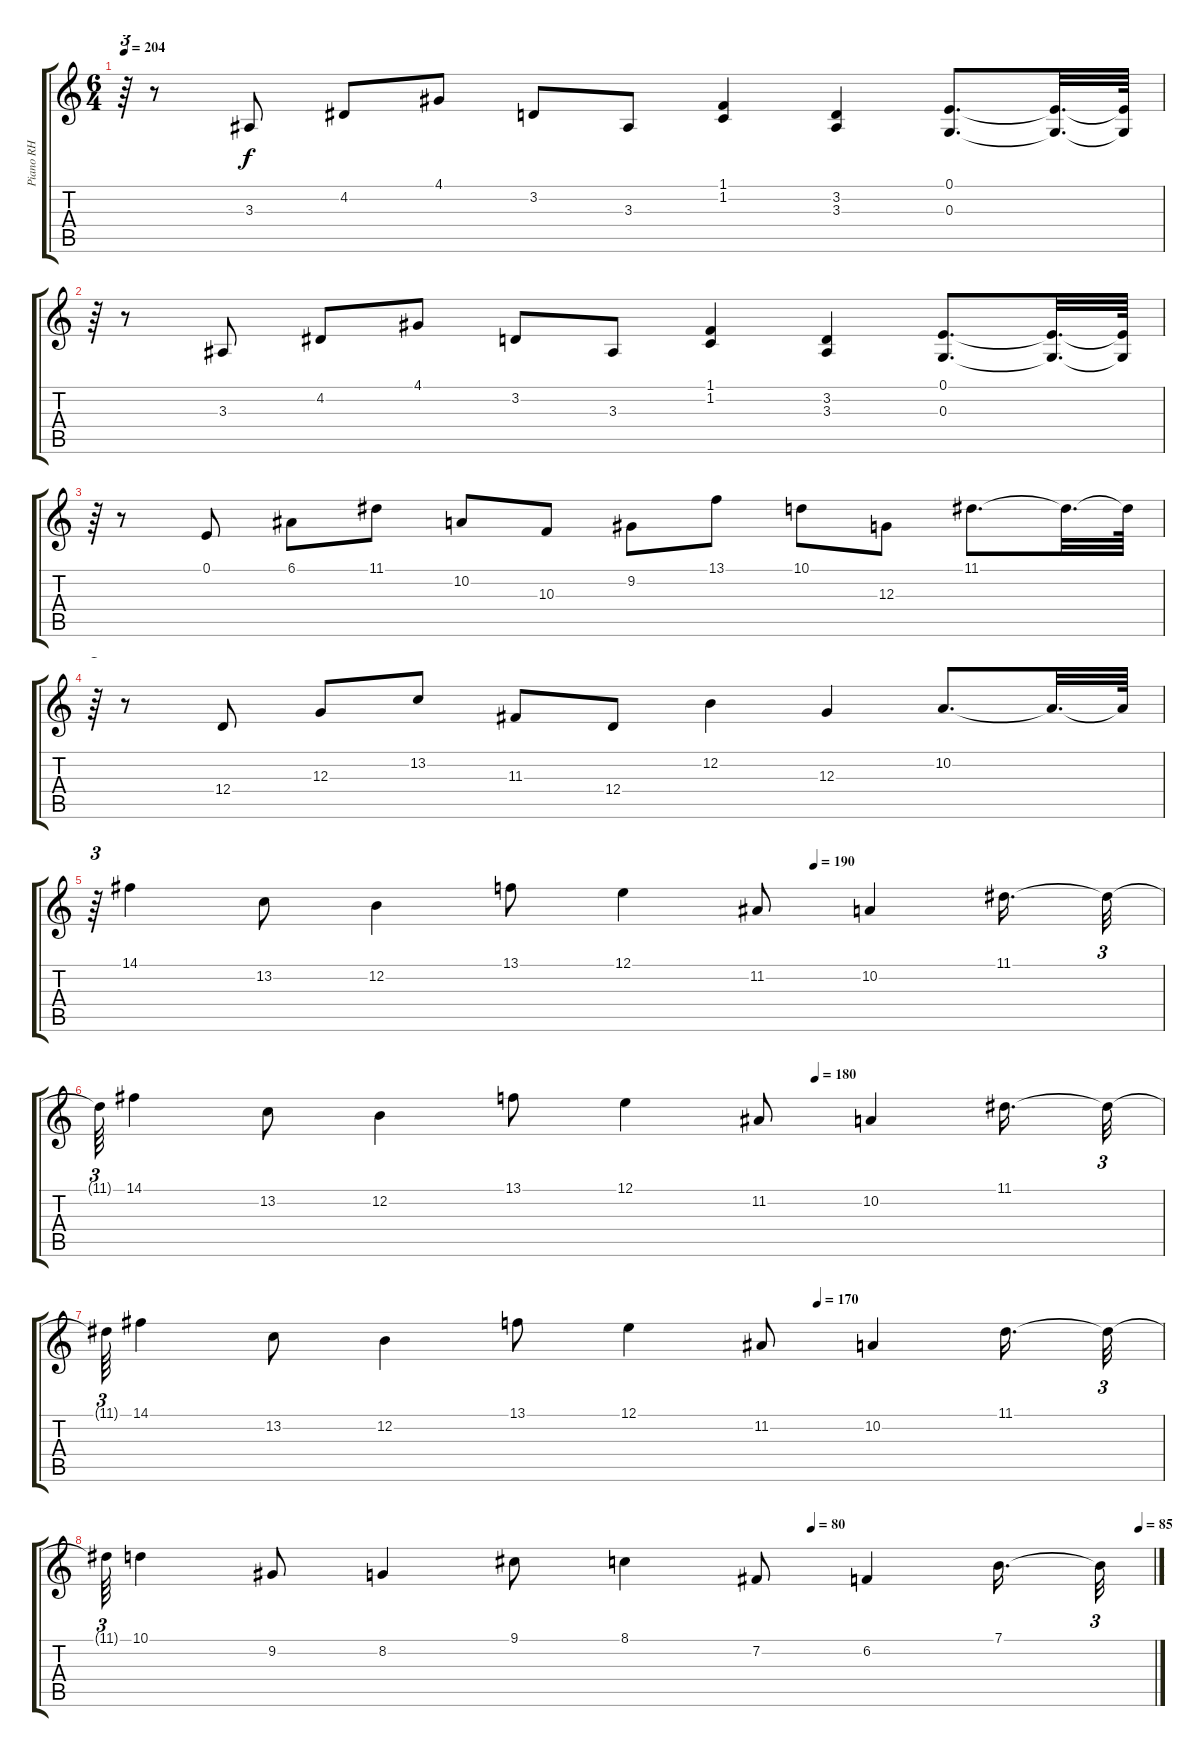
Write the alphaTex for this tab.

\track ("Piano RH" "Piano RH") {instrument acousticgrandpiano}
\staff {score tabs}
\tuning (E4 B3 G3 D3 A2 E2) {hide}
\ts (6 4)
\tempo 204
\clef g2
\ks c
r.64{tu (3 2) dy f} r.8 3.3.8 4.2.8 4.1.8 3.2.8 3.3.8 (1.1 1.2).4 (3.2 3.3).4 (0.1 0.3).8{d} (0.1{t} 0.3{t}).32{d} (0.1{t} 0.3{t}).64 |
r.64{tu (3 2)} r.8 3.3.8 4.2.8 4.1.8 3.2.8 3.3.8 (1.1 1.2).4 (3.2 3.3).4 (0.1 0.3).8{d} (0.1{t} 0.3{t}).32{d} (0.1{t} 0.3{t}).64 |
r.64{tu (3 2)} r.8 0.1.8 6.1.8 11.1.8 10.2.8 10.3.8 9.2.8 13.1.8 10.1.8 12.3.8 11.1.8{d} 11.1{t}.32{d} 11.1{t}.64 |
r.64{tu (3 2)} r.8 12.4.8 12.3.8 13.2.8 11.3.8 12.4.8 12.2.4 12.3.4 10.2.8{d} 10.2{t}.32{d} 10.2{t}.64 |
\tempo (190 0.6736111111111112)
r.64{tu (3 2)} 14.1.4 13.2.8 12.2.4 13.1.8 12.1.4 11.2.8 10.2.4 11.1.16{d} 11.1{t}.32{tu (3 2)} |
\tempo (180 0.6736111111111112)
11.1{t}.64{tu (3 2)} 14.1.4 13.2.8 12.2.4 13.1.8 12.1.4 11.2.8 10.2.4 11.1.16{d} 11.1{t}.32{tu (3 2)} |
\tempo (170 0.6736111111111112)
11.1{t}.64{tu (3 2)} 14.1.4 13.2.8 12.2.4 13.1.8 12.1.4 11.2.8 10.2.4 11.1.16{d} 11.1{t}.32{tu (3 2)} |
\tempo (80 0.6736111111111112)
\tempo (85 0.9861111111111112)
11.1{t}.64{tu (3 2)} 10.1.4 9.2.8 8.2.4 9.1.8 8.1.4 7.2.8 6.2.4 7.1.16{d} 7.1{t}.32{tu (3 2)}
